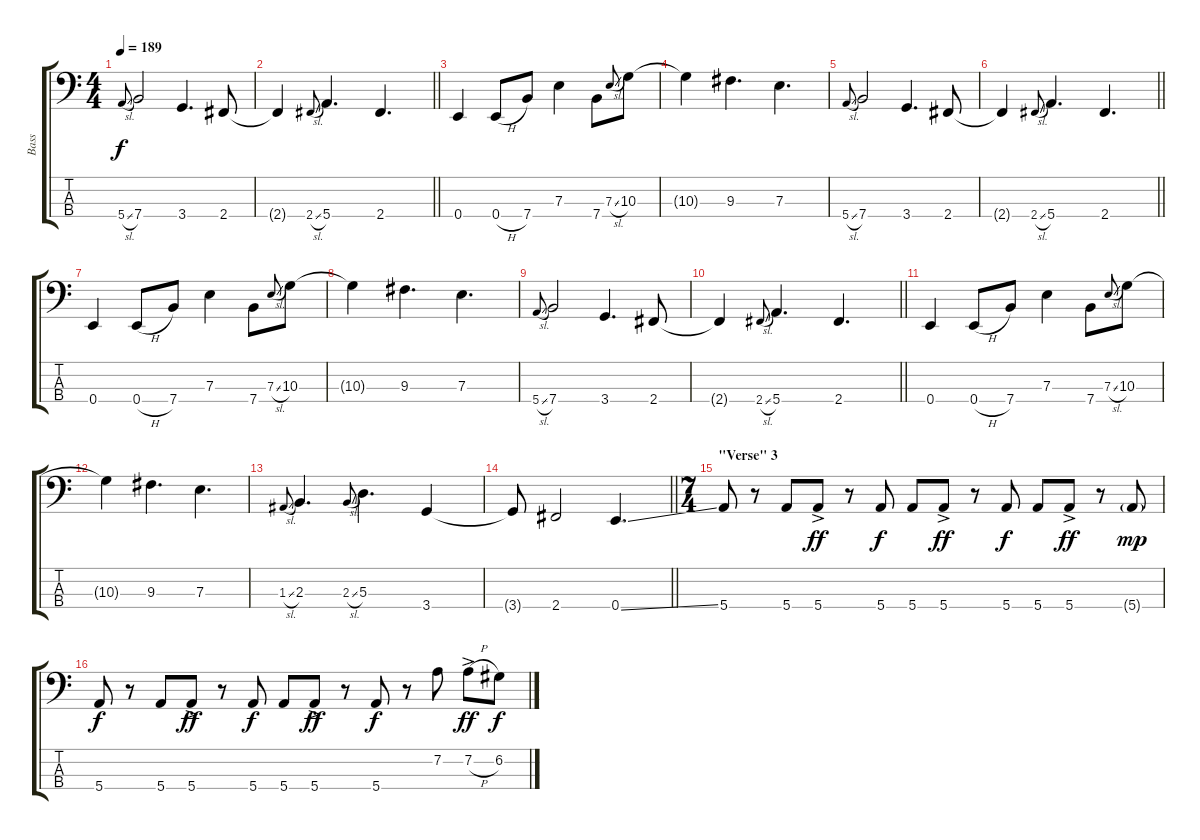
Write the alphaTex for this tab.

\track ("Bass" "Bass") {instrument electricbassfinger}
\staff {score tabs}
\tuning (G2 D2 A1 E1) {hide}
\ts (4 4)
\tempo 189
\clef f4
\ks c
5.4{sl}.8{gr onbeat dy f} 7.4.2 3.4.4{d} 2.4.8 |
\barLineRight lightlight
2.4{t}.4 2.4{sl}.8{gr onbeat} 5.4.4{d} 2.4.4{d} |
\section ("" "")
0.4.4 0.4{h}.8 7.4.8 7.3.4 7.4.8 7.3{sl}.8{gr onbeat} 10.3.8 |
10.3{t}.4 9.3.4{d} 7.3.4{d} |
5.4{sl}.8{gr onbeat} 7.4.2 3.4.4{d} 2.4.8 |
\barLineRight lightlight
2.4{t}.4 2.4{sl}.8{gr onbeat} 5.4.4{d} 2.4.4{d} |
\section ("" "")
0.4.4 0.4{h}.8 7.4.8 7.3.4 7.4.8 7.3{sl}.8{gr onbeat} 10.3.8 |
10.3{t}.4 9.3.4{d} 7.3.4{d} |
5.4{sl}.8{gr onbeat} 7.4.2 3.4.4{d} 2.4.8 |
\barLineRight lightlight
2.4{t}.4 2.4{sl}.8{gr onbeat} 5.4.4{d} 2.4.4{d} |
\section ("" "")
0.4.4 0.4{h}.8 7.4.8 7.3.4 7.4.8 7.3{sl}.8{gr onbeat} 10.3.8 |
10.3{t}.4 9.3.4{d} 7.3.4{d} |
1.3{sl}.8{gr onbeat} 2.3.4{d} 2.3{sl}.8{gr onbeat} 5.3.4{d} 3.4.4 |
\barLineRight lightlight
3.4{t}.8 2.4.2 0.4{ss}.4{d} |
\ts (7 4)
\section ("" "\"Verse\" 3")
5.4.8 r.8 5.4.8 5.4{ac}.8{dy ff} r.8 5.4.8{dy f} 5.4.8 5.4{ac}.8{dy ff} r.8 5.4.8{dy f} 5.4.8 5.4{ac}.8{dy ff} r.8 5.4{g}.8{dy mp} |
5.4.8{dy f} r.8 5.4.8 5.4{ac}.8{dy ff} r.8 5.4.8{dy f} 5.4.8 5.4{ac}.8{dy ff} r.8 5.4.8{dy f} r.8 7.2.8 7.2{h ac}.8{dy ff} 6.2.8{dy f}
